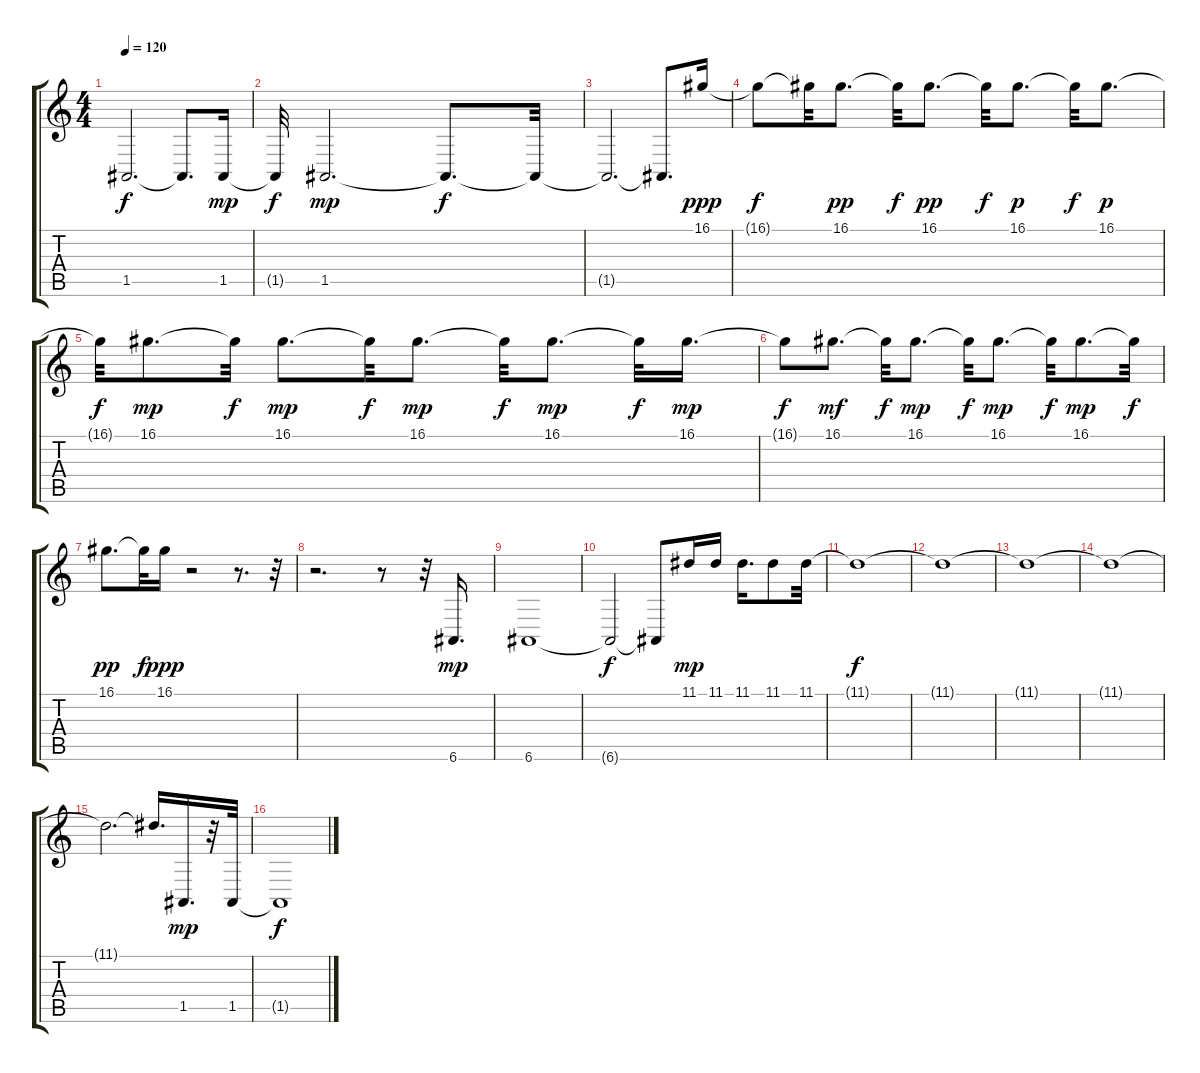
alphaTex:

\track "" {instrument whistle}
\staff {score tabs}
\tuning (E4 B3 G3 D3 A2 E2) {hide}
\ts (4 4)
\tempo 120
\clef g2
\ks c
1.5{t}.2{d dy f} 1.5{t}.8{d} 1.5.16{dy mp} |
1.5{t}.32{dy f} 1.5.2{d dy mp} 1.5{t}.8{d dy f} 1.5{t}.32 |
1.5{t}.2{d} 1.5{t}.8{d} 16.1.16{dy ppp instrument whistle} |
16.1{t}.8{dy f} 16.1{t}.32 16.1.8{d dy pp} 16.1{t}.32{dy f} 16.1.8{d dy pp} 16.1{t}.32{dy f} 16.1.8{d dy p} 16.1{t}.32{dy f} 16.1.8{d dy p} |
16.1{t}.32{dy f} 16.1.8{d dy mp} 16.1{t}.32{dy f} 16.1.8{d dy mp} 16.1{t}.32{dy f} 16.1.8{d dy mp} 16.1{t}.32{dy f} 16.1.8{d dy mp} 16.1{t}.32{dy f} 16.1.16{d dy mp} |
16.1{t}.8{dy f} 16.1.8{d dy mf} 16.1{t}.32{dy f} 16.1.8{d dy mp} 16.1{t}.32{dy f} 16.1.8{d dy mp} 16.1{t}.32{dy f} 16.1.8{d dy mp} 16.1{t}.32{dy f} |
16.1.8{d dy pp} 16.1{t}.32{dy f} 16.1.16{dy ppp} r.2 r.8{d} r.32 |
r.2{d} r.8 r.32 6.6.16{d dy mp instrument timpani} |
6.6.1 |
6.6{t}.2{dy f} 6.6{t}.8 11.1.16{dy mp} 11.1.16 11.1.16{d} 11.1.8 11.1.32 |
11.1{t}.1{dy f} |
11.1{t}.1 |
11.1{t}.1 |
11.1{t}.1 |
11.1{t}.2{d} 11.1{t}.16{d} 1.5.16{d dy mp instrument timpani} r.32 1.5.32 |
1.5{t}.1{dy f}
